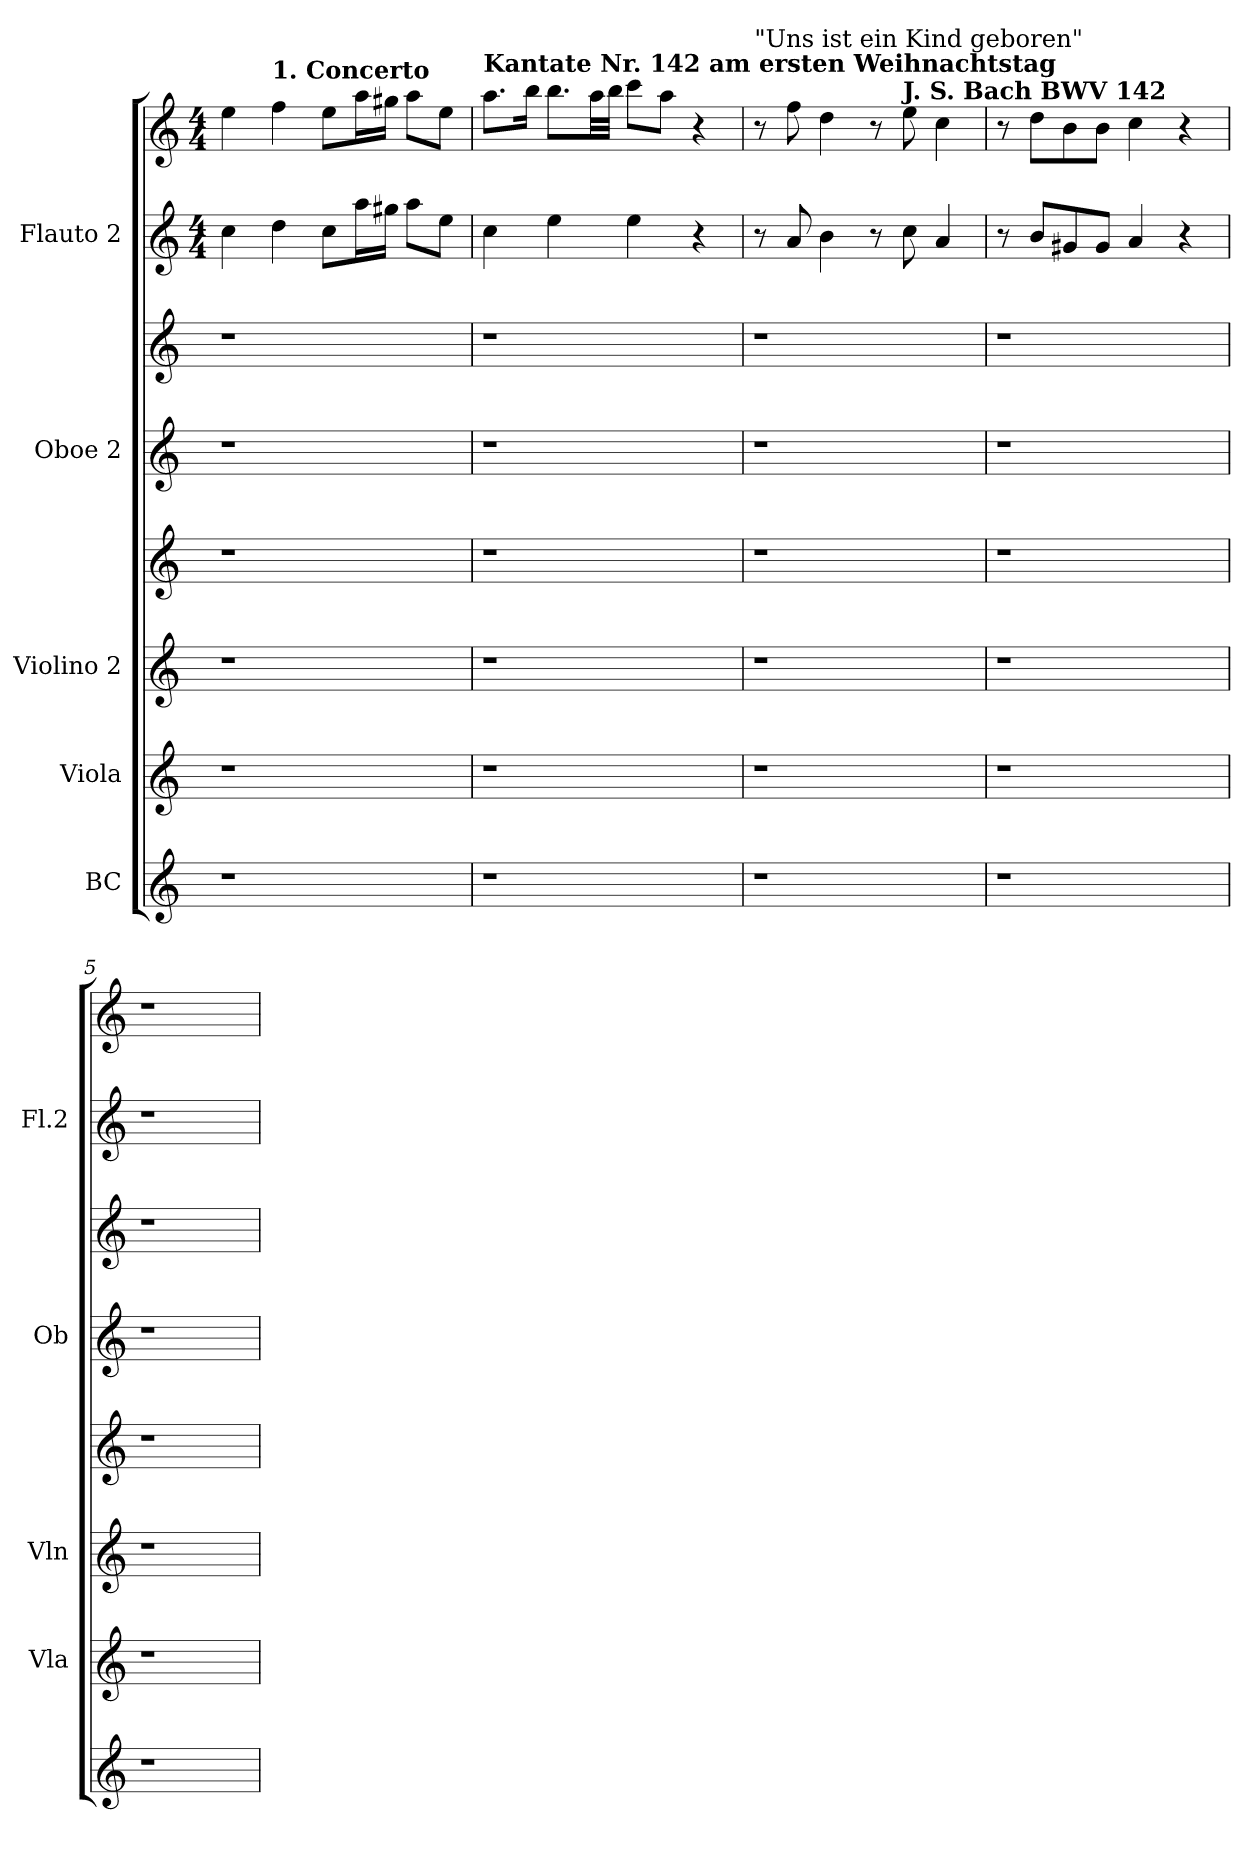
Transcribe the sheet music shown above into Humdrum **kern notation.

**kern	**kern	**kern	**kern	**kern	**kern	**kern	**kern
*part5	*part4	*part3	*part3	*part2	*part2	*part1	*part1
*staff8	*staff7	*staff6	*staff5	*staff4	*staff3	*staff2	*staff1
*I"BC	*I"Viola	*I"Violino 2	*	*I"Oboe 2	*	*I"Flauto 2	*
*	*I'Vla	*I'Vln	*	*I'Ob	*	*I'Fl.2	*
*clefG2	*clefG2	*clefG2	*clefG2	*clefG2	*clefG2	*clefG2	*clefG2
*k[]	*k[]	*k[]	*k[]	*k[]	*k[]	*k[]	*k[]
*	*	*	*	*	*	*M4/4	*M4/4
=1	=1	=1	=1	=1	=1	=1	=1
1r	1r	1r	1r	1r	1r	4cc\	4ee\
!	!	!	!	!	!	!	!LO:TX:a:B:t=1. Concerto
.	.	.	.	.	.	4dd\	4ff\
.	.	.	.	.	.	8cc\L	8ee\L
.	.	.	.	.	.	16aa\L	16aa\L
.	.	.	.	.	.	16gg#X\JJ	16gg#X\JJ
.	.	.	.	.	.	8aa\L	8aa\L
.	.	.	.	.	.	8ee\J	8ee\J
=2	=2	=2	=2	=2	=2	=2	=2
!	!	!	!	!	!	!	!LO:TX:a:B:t=Kantate Nr. 142 am ersten Weihnachtstag
1r	1r	1r	1r	1r	1r	4cc\	8.aa\L
.	.	.	.	.	.	.	16bb\Jk
.	.	.	.	.	.	4ee\	8.bb\L
.	.	.	.	.	.	.	32aa\LL
.	.	.	.	.	.	.	32bb\JJJ
.	.	.	.	.	.	4ee\	8ccc\L
.	.	.	.	.	.	.	8aa\J
.	.	.	.	.	.	4r	4r
=3	=3	=3	=3	=3	=3	=3	=3
!	!	!	!	!	!	!	!LO:TX:a:t="Uns ist ein Kind geboren"
1r	1r	1r	1r	1r	1r	8r	8r
.	.	.	.	.	.	8a/	8ff\
.	.	.	.	.	.	4b\	4dd\
.	.	.	.	.	.	8r	8r
!	!	!	!	!	!	!	!LO:TX:a:B:t=J. S. Bach BWV 142
.	.	.	.	.	.	8cc\	8ee\
.	.	.	.	.	.	4a/	4cc\
!!LO:LB:g=z
=4	=4	=4	=4	=4	=4	=4	=4
1r	1r	1r	1r	1r	1r	8r	8r
.	.	.	.	.	.	8b/L	8dd\L
.	.	.	.	.	.	8g#X/	8b\
.	.	.	.	.	.	8g#/J	8b\J
.	.	.	.	.	.	4a/	4cc\
.	.	.	.	.	.	4r	4r
=5	=5	=5	=5	=5	=5	=5	=5
1r	1r	1r	1r	1r	1r	1r	1r
=	=	=	=	=	=	=	=
*-	*-	*-	*-	*-	*-	*-	*-
